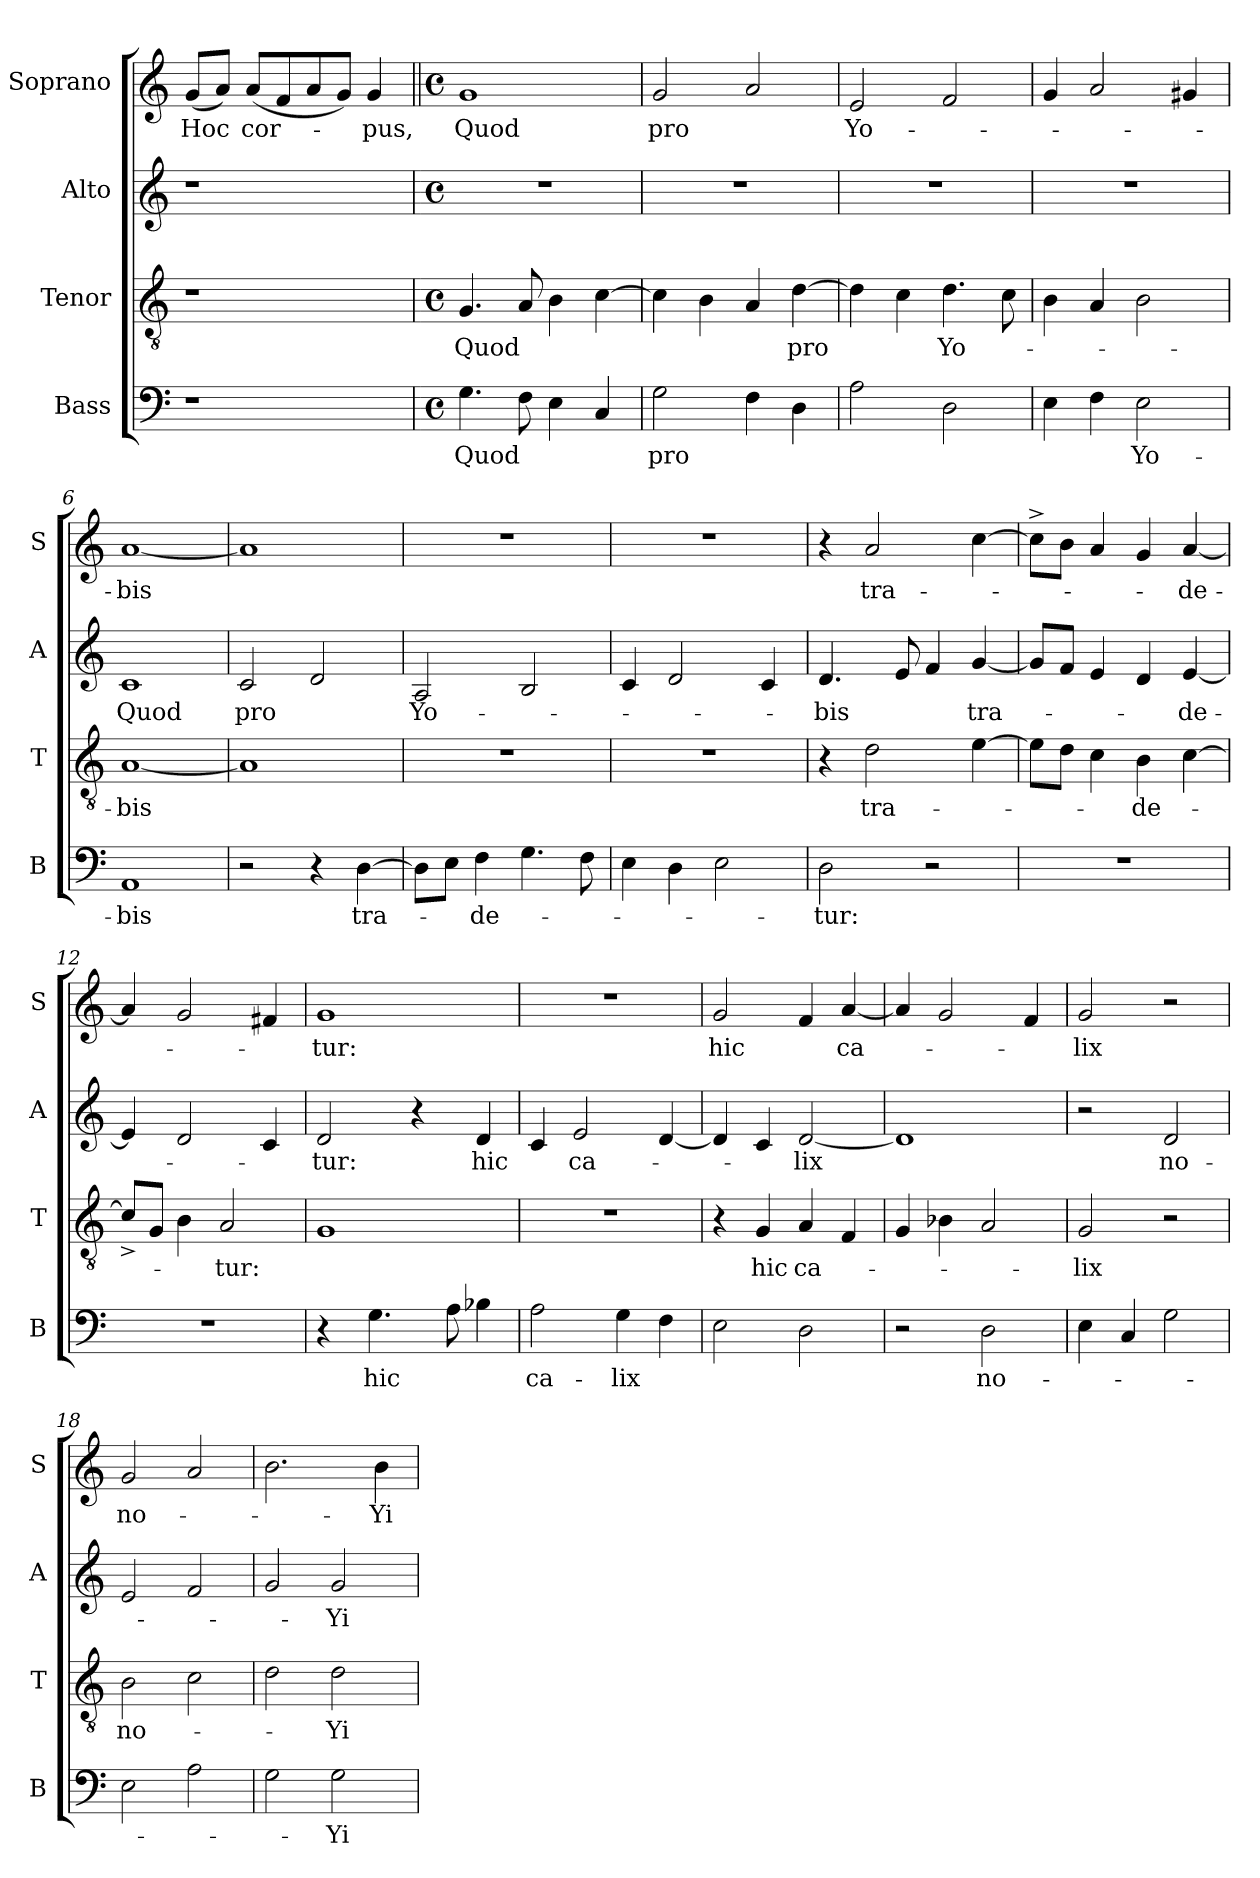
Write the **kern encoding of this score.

**kern	**text	**kern	**text	**kern	**text	**kern	**text
*part4	*part4	*part3	*part3	*part2	*part2	*part1	*part1
*staff4	*staff4	*staff3	*staff3	*staff2	*staff2	*staff1	*staff1
*I"Bass	*	*I"Tenor	*	*I"Alto	*	*I"Soprano	*
*I'B	*	*I'T	*	*I'A	*	*I'S	*
!!LO:PB:g=z
*stria5	*	*stria5	*	*stria5	*	*stria5	*
*clefF4	*	*clefGv2	*	*clefG2	*	*clefG2	*
=1	=1	=1	=1	=1	=1	=1	=1
!	!	!	!	!	!	!	!LO:LY:b
1r	.	1r	.	1r	.	(<8g/L	Hoc
.	.	.	.	.	.	8a/J)	.
!	!	!	!	!	!	!	!LO:LY:b:cj
.	.	.	.	.	.	(<8a/L	cor-
.	.	.	.	.	.	8f/	.
.	.	.	.	.	.	8a/	.
.	.	.	.	.	.	8g/J)	.
!	!	!	!	!	!	!	!LO:LY:b:cj
.	.	.	.	.	.	4g/	-pus,
=2	=2||	=2	=2||	=2	=2||	=2||	=2||
*M4/4	*	*M4/4	*	*M4/4	*	*M4/4	*
*met(c)	*	*met(c)	*	*met(c)	*	*met(c)	*
!	!LO:LY:b	!	!LO:LY:b	!	!	!	!LO:LY:b:cj
4.G\	Quod	4.G/	Quod	1r	.	1g	Quod
8F\	.	8A/	.	.	.	.	.
4E\	.	4B\	.	.	.	.	.
4C/	.	[>4c\	.	.	.	.	.
=3	=3	=3	=3	=3	=3	=3	=3
!	!LO:LY:b:cj	!	!	!	!	!	!LO:LY:b:cj
2G\	pro	4c\]	.	1r	.	2g/	pro
.	.	4B\	.	.	.	.	.
4F\	.	4A/	.	.	.	2a/	.
!	!	!	!LO:LY:b:cj	!	!	!	!
4D\	.	[>4d\	pro	.	.	.	.
=4	=4	=4	=4	=4	=4	=4	=4
!	!	!	!	!	!	!	!LO:LY:b:cj
2A\	.	4d\]	.	1r	.	2e/	Yo-
.	.	4c\	.	.	.	.	.
!	!	!	!LO:LY:b:cj	!	!	!	!
2D\	.	4.d\	Yo-	.	.	2f/	.
.	.	8c\	.	.	.	.	.
=5	=5	=5	=5	=5	=5	=5	=5
4E\	.	4B\	.	1r	.	4g/	.
4F\	.	4A/	.	.	.	2a/	.
!	!LO:LY:b:cj	!	!	!	!	!	!
2E\	Yo-	2B\	.	.	.	.	.
.	.	.	.	.	.	4g#X/	.
=6	=6	=6	=6	=6	=6	=6	=6
!	!LO:LY:b:cj	!	!LO:LY:b:cj	!	!LO:LY:b:cj	!	!LO:LY:b:cj
1AA	-bis	[>1A	-bis	1c	Quod	[>1a	-bis
!!LO:LB:g=z
=7	=7	=7	=7	=7	=7	=7	=7
!	!	!	!	!	!LO:LY:b:cj	!	!
2r	.	1A]	.	2c/	pro	1a]	.
4r	.	.	.	2d/	.	.	.
!	!LO:LY:b:cj	!	!	!	!	!	!
[>4D\	tra-	.	.	.	.	.	.
=8	=8	=8	=8	=8	=8	=8	=8
!	!	!	!	!	!LO:LY:b:cj	!	!
8D\L]	.	1r	.	2A/	Yo-	1r	.
8E\J	.	.	.	.	.	.	.
!	!LO:LY:b:cj	!	!	!	!	!	!
4F\	-de-	.	.	.	.	.	.
4.G\	.	.	.	2B/	.	.	.
8F\	.	.	.	.	.	.	.
=9	=9	=9	=9	=9	=9	=9	=9
4E\	.	1r	.	4c/	.	1r	.
4D\	.	.	.	2d/	.	.	.
2E\	.	.	.	.	.	.	.
.	.	.	.	4c/	.	.	.
=10	=10	=10	=10	=10	=10	=10	=10
!	!LO:LY:b:cj	!	!	!	!LO:LY:b:cj	!	!
2D\	-tur:	4r	.	4.d/	-bis	4r	.
!	!	!	!LO:LY:b:cj	!	!	!	!LO:LY:b:cj
.	.	2d\	tra-	.	.	2a/	tra-
.	.	.	.	8e/	.	.	.
2r	.	.	.	4f/	.	.	.
!	!	!	!	!	!LO:LY:b:cj	!	!
.	.	[>4e\	.	[<4g/	tra-	[>4cc\	.
=11	=11	=11	=11	=11	=11	=11	=11
1r	.	8e\L]	.	8g/L]	.	8cc^<\L]	.
.	.	8d\J	.	8f/J	.	8b\J	.
.	.	4c\	.	4e/	.	4a/	.
!	!	!	!LO:LY:b:cj	!	!	!	!
.	.	4B\	-de-	4d/	.	4g/	.
!	!	!	!	!	!LO:LY:b:cj	!	!LO:LY:b:cj
.	.	[>4c\	.	[<4e/	-de-	[<4a/	-de-
=12	=12	=12	=12	=12	=12	=12	=12
1r	.	8c^>/L]	.	4e/]	.	4a/]	.
.	.	8G/J	.	.	.	.	.
.	.	4B\	.	2d/	.	2g/	.
!	!	!	!LO:LY:b	!	!	!	!
.	.	2A/	-tur:	.	.	.	.
.	.	.	.	4c/	.	4f#/	.
!!LO:LB:g=z
=13	=13	=13	=13	=13	=13	=13	=13
!	!	!	!	!	!LO:LY:b:cj	!	!LO:LY:b:cj
*	*	*^	*	*	*	*	*
4r	.	1G	32ryy	.	2d/	-tur:	1g	-tur:
.	.	.	2ryy	.	.	.	.	.
!	!LO:LY:b:cj	!	!	!	!	!	!	!
4.G\	hic	.	.	.	.	.	.	.
.	.	.	.	.	4r	.	.	.
.	.	.	4...ryy	.	.	.	.	.
8A\	.	.	.	.	.	.	.	.
!	!	!	!	!	!	!LO:LY:b:cj	!	!
4B-X\	.	.	.	.	4d/	hic	.	.
=14	=14	=14	=14	=14	=14	=14	=14	=14
!	!LO:LY:b:cj	!	!	!	!	!	!	!
*	*	*v	*v	*	*	*	*	*
2A\	ca-	1r	.	4c/	.	1r	.
!	!	!	!	!	!LO:LY:b:cj	!	!
.	.	.	.	2e/	ca-	.	.
!	!LO:LY:b	!	!	!	!	!	!
4G\	-lix	.	.	.	.	.	.
4F\	.	.	.	[<4d/	.	.	.
=15	=15	=15	=15	=15	=15	=15	=15
!	!	!	!	!	!	!	!LO:LY:b:cj
2E\	.	4r	.	4d/]	.	2g/	hic
!	!	!	!LO:LY:b:cj	!	!	!	!
.	.	4G/	hic	4c/	.	.	.
!	!	!	!LO:LY:b:cj	!	!LO:LY:b:cj	!	!
2D\	.	4A/	ca-	[<2d/	-lix	4f/	.
!	!	!	!	!	!	!	!LO:LY:b:cj
.	.	4F/	.	.	.	[<4a/	ca-
=16	=16	=16	=16	=16	=16	=16	=16
2r	.	4G/	.	1d]	.	4a/]	.
.	.	4B-X\	.	.	.	2g/	.
!	!LO:LY:b:cj	!	!	!	!	!	!
2D\	no-	2A/	.	.	.	.	.
.	.	.	.	.	.	4f/	.
=17	=17	=17	=17	=17	=17	=17	=17
!	!	!	!LO:LY:b:cj	!	!	!	!LO:LY:b:cj
4E\	.	2G/	-lix	2r	.	2g/	-lix
4C/	.	.	.	.	.	.	.
!	!	!	!	!	!LO:LY:b:cj	!	!
2G\	.	2r	.	2d/	no-	2r	.
=18	=18	=18	=18	=18	=18	=18	=18
!	!	!	!LO:LY:b:cj	!	!	!	!LO:LY:b:cj
2E\	.	2B\	no-	2e/	.	2g/	no-
2A\	.	2c\	.	2f/	.	2a/	.
!!LO:PB:g=z
=19	=19	=19	=19	=19	=19	=19	=19
2G\	.	2d\	.	2g/	.	2.b\	.
!	!LO:LY:b:cj	!	!LO:LY:b:cj	!	!LO:LY:b:cj	!	!
2G\	-Yi	2d\	-Yi-	2g/	-Yi	.	.
!	!	!	!	!	!	!	!LO:LY:b:cj
.	.	.	.	.	.	4b\	-Yi
=	=	=	=	=	=	=	=
*-	*-	*-	*-	*-	*-	*-	*-
